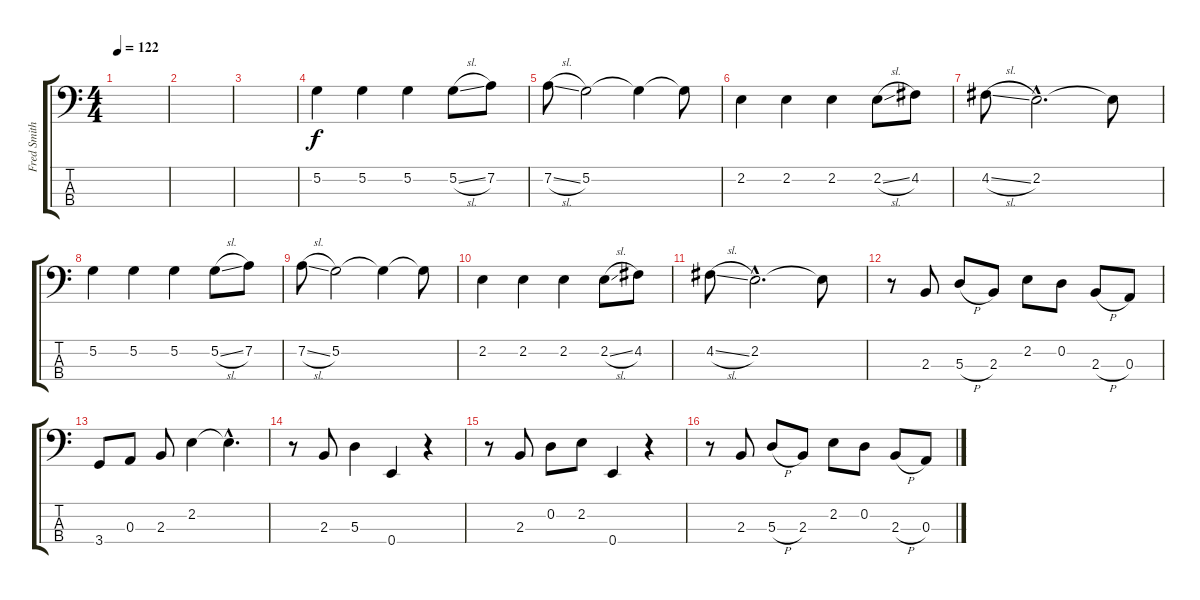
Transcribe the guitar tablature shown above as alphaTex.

\track ("Fred Smith" "Fred Smith") {instrument electricbassfinger}
\staff {score tabs}
\tuning (G2 D2 A1 E1) {hide}
\ts (4 4)
\tempo 122
\clef f4
\ks c
|
|
|
5.2.4 5.2.4 5.2.4 5.2{sl}.8 7.2.8 |
7.2{sl}.8 5.2.2 5.2{t}.4 5.2{t}.8 |
2.2.4 2.2.4 2.2.4 2.2{sl}.8 4.2.8 |
4.2{sl}.8 2.2{hac}.2{d} 2.2{t}.8 |
5.2.4 5.2.4 5.2.4 5.2{sl}.8 7.2.8 |
7.2{sl}.8 5.2.2 5.2{t}.4 5.2{t}.8 |
2.2.4 2.2.4 2.2.4 2.2{sl}.8 4.2.8 |
4.2{sl}.8 2.2{hac}.2{d} 2.2{t}.8 |
r.8 2.3.8 5.3{h}.8 2.3.8 2.2.8 0.2.8 2.3{h}.8 0.3.8 |
3.4.8 0.3.8 2.3.8 2.2.4 2.2{hac t}.4{d} |
r.8 2.3.8 5.3.4 0.4.4 r.4 |
r.8 2.3.8 0.2.8 2.2.8 0.4.4 r.4 |
r.8 2.3.8 5.3{h}.8 2.3.8 2.2.8 0.2.8 2.3{h}.8 0.3.8
